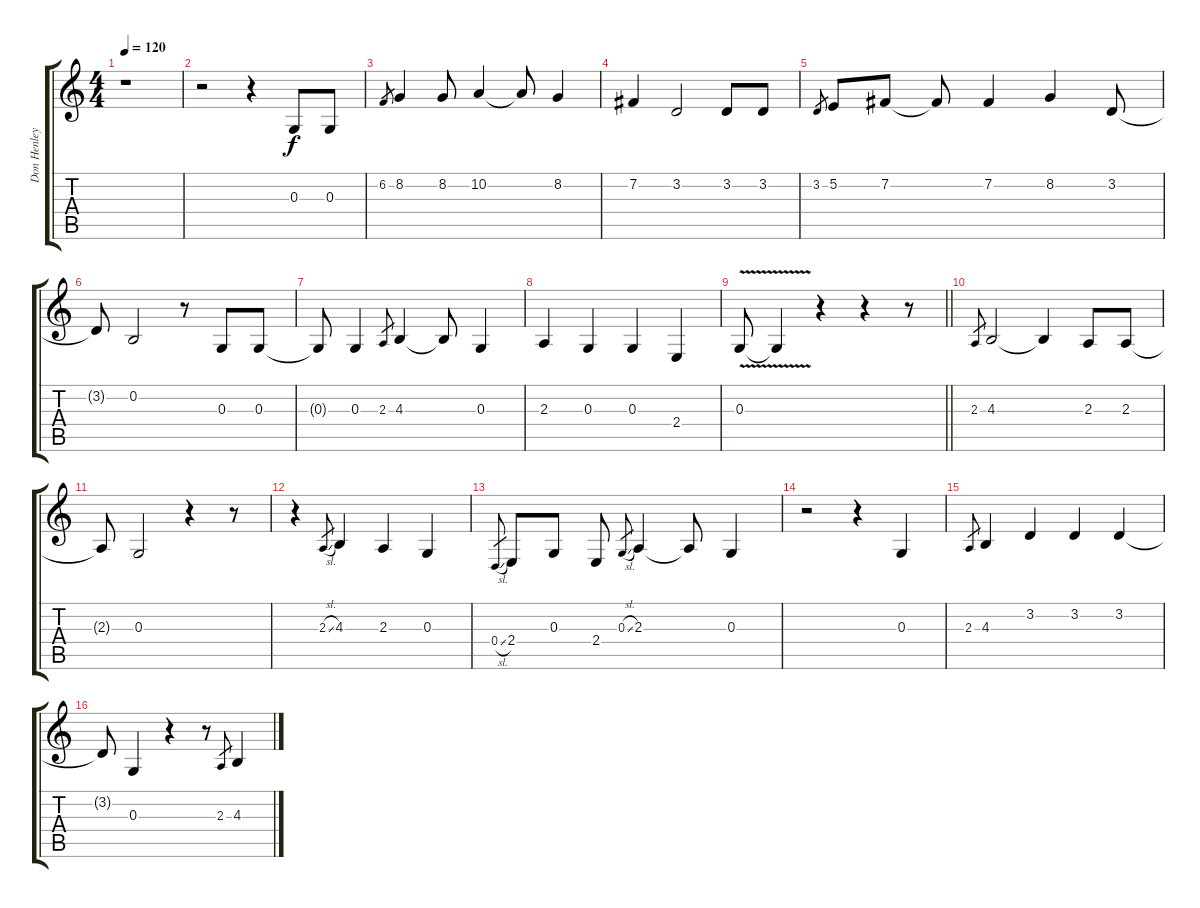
\track ("Don Henley" "Don Henley") {instrument tenorsax}
\staff {score tabs}
\tuning (E4 B3 G3 D3 A2 E2) {hide}
\ts (4 4)
\tempo 120
\clef g2
\ks c
r.1{dy f} |
r.2 r.4 0.3.8 0.3.8 |
6.2.8{gr} 8.2.4 8.2.8 10.2.4 10.2{t}.8 8.2.4 |
7.2.4 3.2.2 3.2.8 3.2.8 |
3.2.8{gr} 5.2.8 7.2.8 7.2{t}.8 7.2.4 8.2.4 3.2.8 |
3.2{t}.8 0.2.2 r.8 0.3.8 0.3.8 |
0.3{t}.8 0.3.4 2.3.8{gr} 4.3.4 4.3{t}.8 0.3.4 |
2.3.4 0.3.4 0.3.4 2.4.4 |
\barLineRight lightlight
0.3{v}.8 0.3{t}.4 r.4 r.4 r.8 |
2.3.8{gr} 4.3.2 4.3{t}.4 2.3.8 2.3.8 |
2.3{t}.8 0.3.2 r.4 r.8 |
r.4 2.3{sl}.8{gr} 4.3.4 2.3.4 0.3.4 |
0.4{sl}.8{gr} 2.4.8 0.3.8 2.4.8 0.3{sl}.8{gr} 2.3.4 2.3{t}.8 0.3.4 |
r.2 r.4 0.3.4 |
2.3.8{gr} 4.3.4 3.2.4 3.2.4 3.2.4 |
3.2{t}.8 0.3.4 r.4 r.8 2.3.8{gr} 4.3.4
